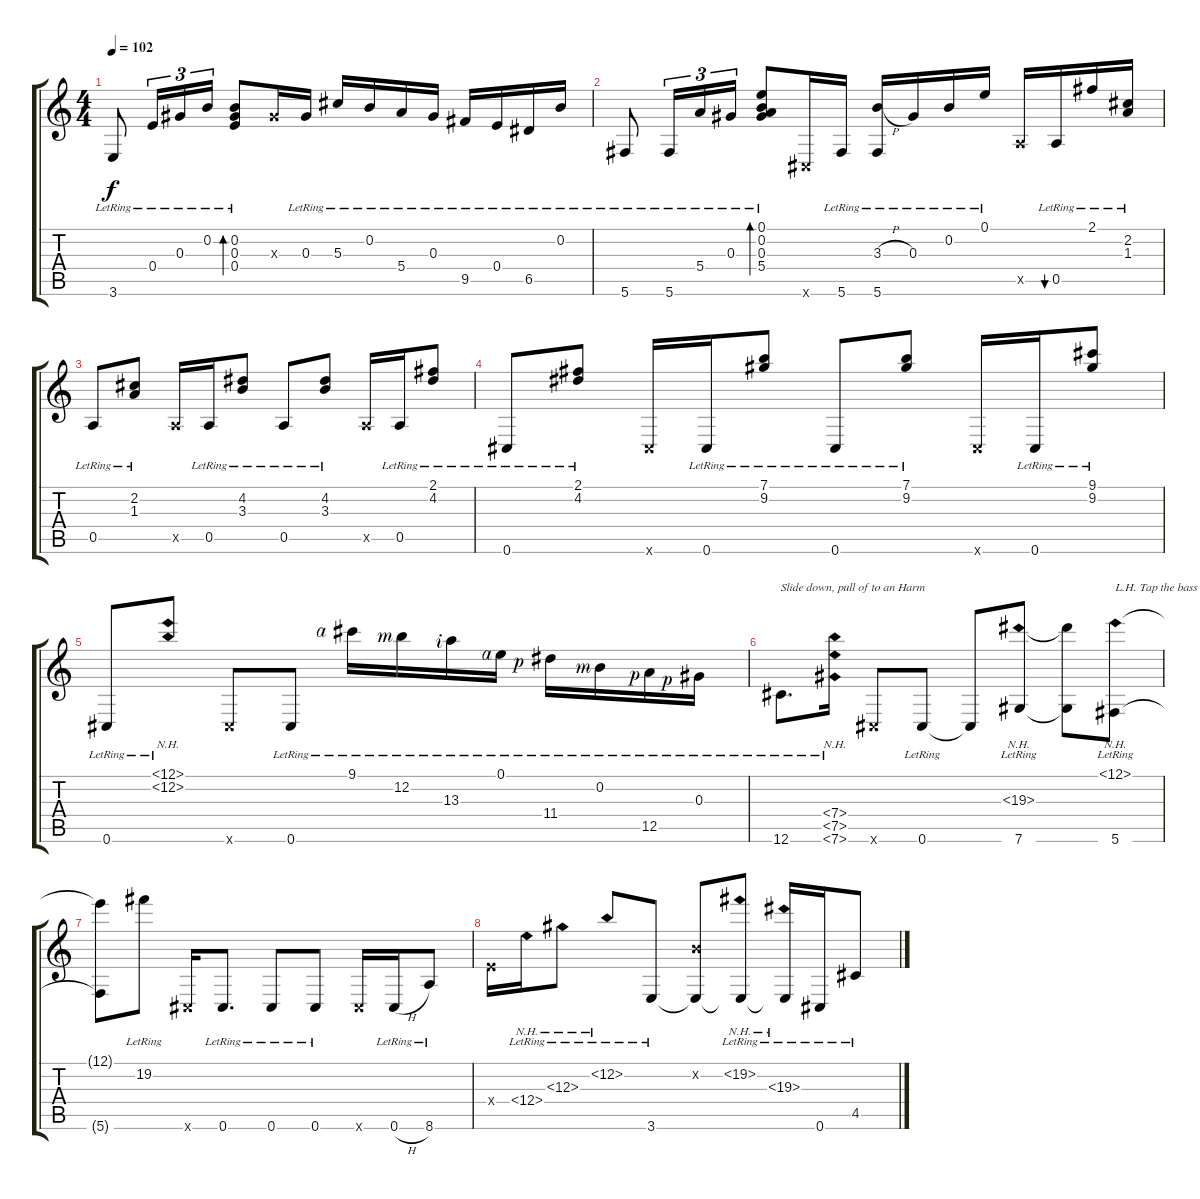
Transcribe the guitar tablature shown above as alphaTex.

\track "" {instrument acousticguitarsteel}
\staff {score tabs}
\tuning (E4 B3 Ab3 E3 A2 Db2) {hide}
\ts (4 4)
\tempo 102
\clef g2
\ks c
3.6{lr}.8{dy f} 0.4{lr}.16{tu (3 2)} 0.3{lr}.16{tu (3 2)} 0.2{lr}.16{tu (3 2)} (0.2{lr} 0.3{lr} 0.4{lr}).8{bd 120} 0.3{x}.16 0.3{lr}.16 5.3{lr}.16 0.2{lr}.16 5.4{lr}.16 0.3{lr}.16 9.5{lr}.16 0.4{lr}.16 6.5{lr}.16 0.2{lr}.16 |
5.6{lr}.8 5.6{lr}.16{tu (3 2)} 5.4{lr}.16{tu (3 2)} 0.3{lr}.16{tu (3 2)} (0.1{lr} 0.2{lr} 0.3{lr} 5.4{lr}).8{bd 240} 0.6{x}.16 5.6{lr}.16 (3.3{h lr} 5.6{lr}).16 0.3{lr}.16 0.2{lr}.16 0.1{lr}.16 0.5{x}.16 0.5{lr}.16{bu 120} 2.1{lr}.16 (2.2{lr} 1.3{lr}).16 |
0.5{lr}.8 (2.2{lr} 1.3{lr}).8 0.5{x}.16 0.5{lr}.16 (4.2{lr} 3.3{lr}).8 0.5{lr}.8 (4.2{lr} 3.3{lr}).8 0.5{x}.16 0.5{lr}.16 (2.1{lr} 4.2{lr}).8 |
0.6{lr}.8 (2.1{lr} 4.2{lr}).8 0.6{x}.16 0.6{lr}.16 (7.1{lr} 9.2{lr}).8 0.6{lr}.8 (7.1{lr} 9.2{lr}).8 0.6{x}.16 0.6{lr}.16 (9.1{lr} 9.2{lr}).8 |
0.6{lr}.8 (12.1{nh lr} 12.2{nh lr}).8 0.6{x}.8 0.6{lr}.8 9.1{lr rf 4}.16 12.2{lr rf 3}.16 13.3{lr rf 2}.16 0.1{lr rf 4}.16 11.4{lr rf 1}.16 0.2{lr rf 3}.16 12.5{lr rf 1}.16 0.3{lr rf 1}.16 |
12.6{lr}.8{d txt "Slide down, pull of to an Harm"} (7.4{nh lr} 7.5{nh lr} 7.6{nh lr}).16 0.6{x}.8 0.6{lr}.8 0.6{t}.8 (19.3{nh lr} 7.6{lr}).8 (19.3{t} 7.6{t}).8 (12.1{nh lr} 5.6{lr}).8{txt "L.H. Tap the bass line while R.H. Plays Harm"} |
(12.1{t} 5.6{t}).8 19.2{lr}.8 0.6{x}.16 0.6{lr}.8{d} 0.6{lr}.8 0.6{lr}.8 0.6{x}.16 0.6{h lr}.16 8.6{lr}.8 |
0.4{x}.16 12.4{nh lr}.16 12.3{nh lr}.8 12.2{nh lr}.8 3.6{lr}.8 (0.2{x} 3.6{t}).8 (19.2{nh lr} 3.6{t}).8 (19.3{nh lr} 3.6{t}).16 0.6{lr}.16 4.5{lr}.8
